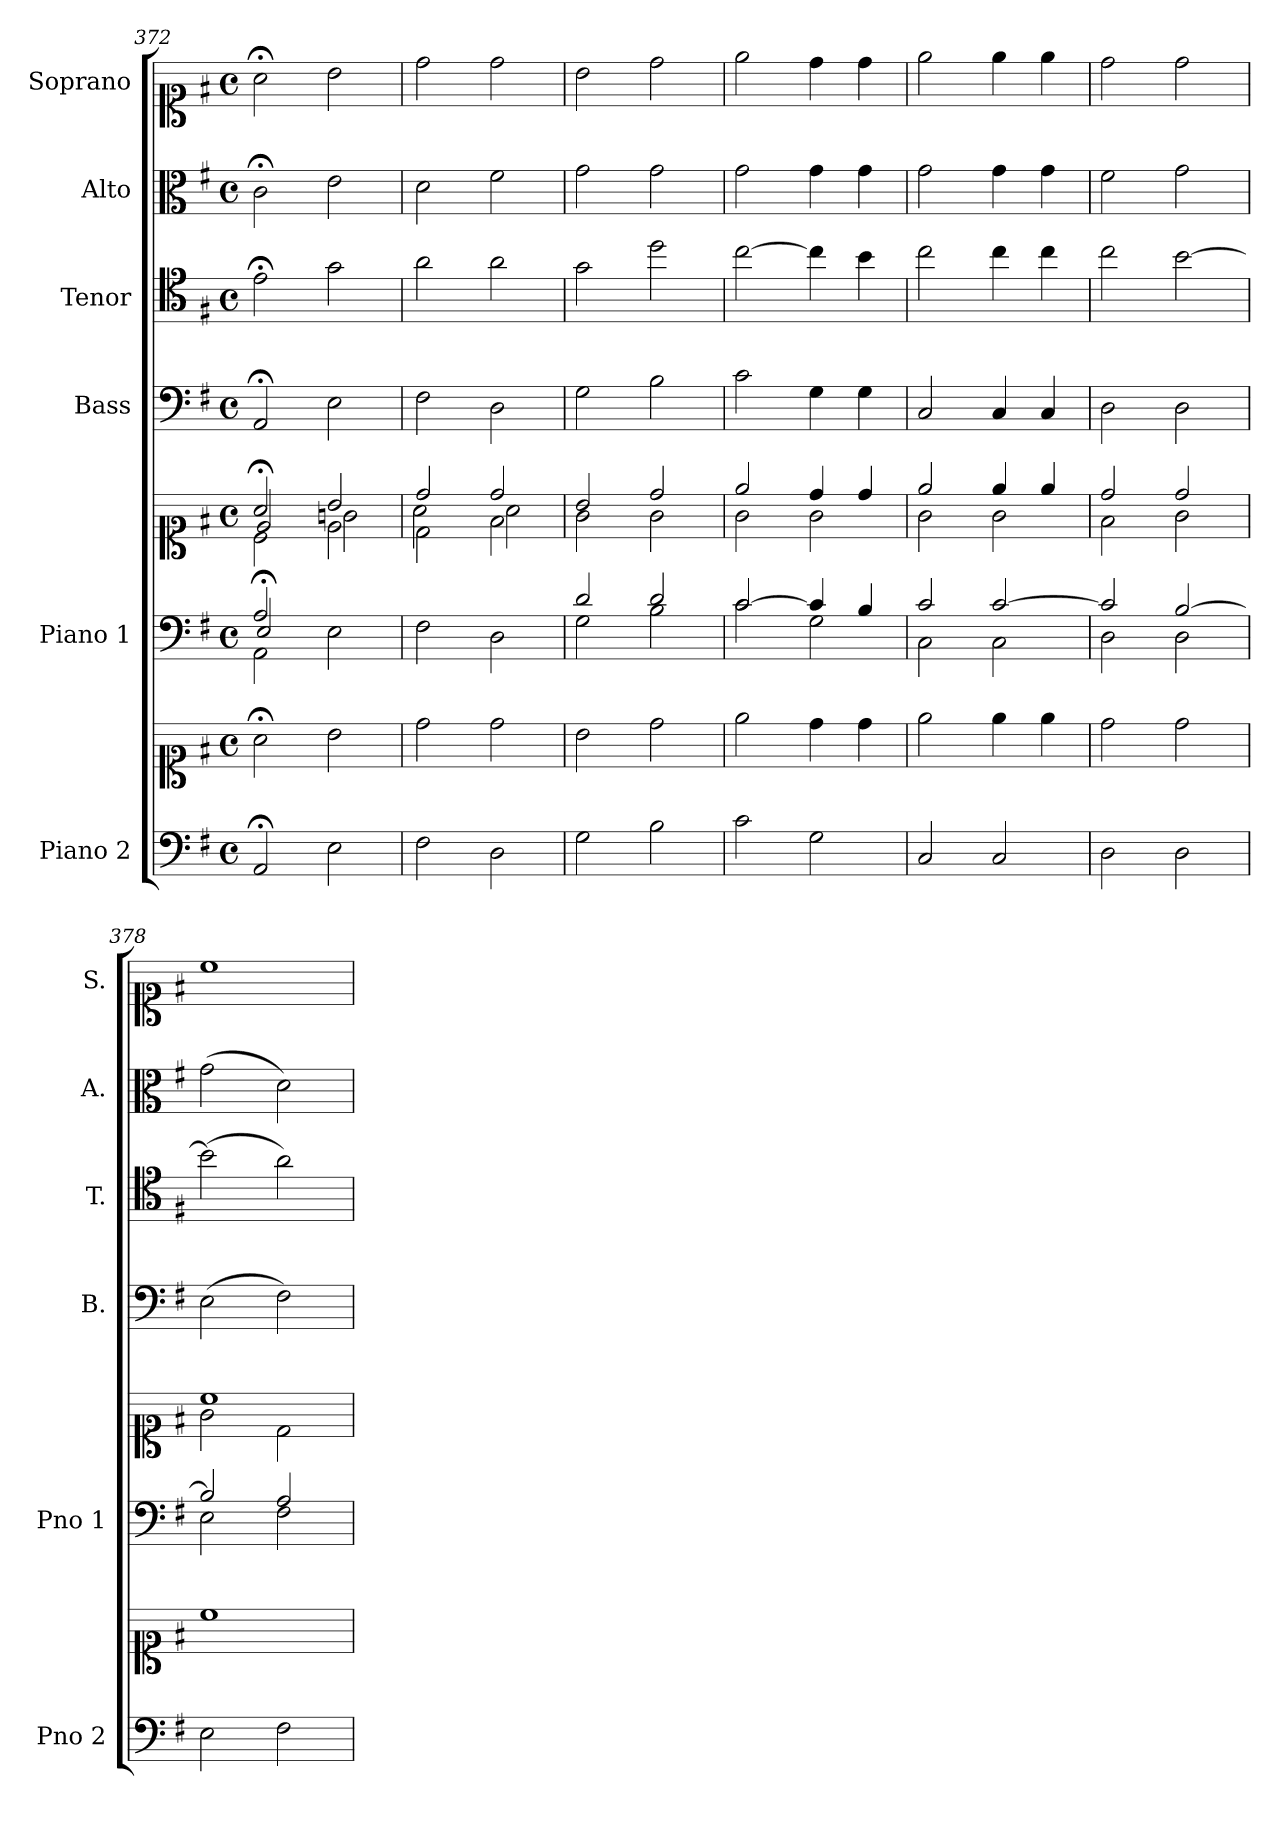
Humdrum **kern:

**kern	**kern	**kern	**kern	**kern	**kern	**kern	**kern
*part6	*part6	*part5	*part5	*part4	*part3	*part2	*part1
*staff8	*staff7	*staff6	*staff5	*staff4	*staff3	*staff2	*staff1
*I"Piano 2	*	*I"Piano 1	*	*I"Bass	*I"Tenor	*I"Alto	*I"Soprano
*I'Pno 2	*	*I'Pno 1	*	*I'B.	*I'T.	*I'A.	*I'S.
*clefF4	*clefC1	*clefF4	*clefC1	*clefF4	*clefC4	*clefC3	*clefC1
*	*	*	*	*	*ITrd7c12	*	*
*k[f#]	*k[f#]	*k[f#]	*k[f#]	*k[f#]	*k[f#]	*k[f#]	*k[f#]
*G:	*G:	*G:	*G:	*G:	*G:	*G:	*G:
*M4/4	*M4/4	*M4/4	*M4/4	*M4/4	*M4/4	*M4/4	*M4/4
*met(c)	*met(c)	*met(c)	*met(c)	*met(c)	*met(c)	*met(c)	*met(c)
=372	=372	=372	=372	=372	=372	=372	=372
*	*	*^	*^	*	*	*	*
*	*	*	*^	*	*^	*	*	*	*
2AA;/	2a;<\	2AA\	2A/	2E;/	2a;</	2c\	2e/	2AA;</	2E;<\	2c;<\	2a;<\
2E\	2b\	2E\	2ryy	2ryy	2b/	2e\	2gn\	2E\	2G\	2e\	2b\
*	*	*v	*v	*v	*	*	*	*	*	*	*
=373	=373	=373	=373	=373	=373	=373	=373	=373	=373
2F#\	2dd\	2F#\	2dd/	2d\	2a\	2F#\	2A\	2d\	2dd\
2D\	2dd\	2D\	2dd/	2f#\	2a\	2D\	2A\	2f#\	2dd\
*	*	*	*	*v	*v	*	*	*	*
=374	=374	=374	=374	=374	=374	=374	=374	=374
*	*	*^	*	*	*	*	*	*
2G\	2b\	2d/	2G\	2b/	2g\	2G\	2G\	2g\	2b\
2B\	2dd\	2d/	2B\	2dd/	2g\	2B\	2d\	2g\	2dd\
=375	=375	=375	=375	=375	=375	=375	=375	=375	=375
2c\	2ee\	[>2c/	2c\	2ee/	2g\	2c\	[>2c\	2g\	2ee\
2G\	4dd\	4c/]	2G\	4dd/	2g\	4G\	4c\]	4g\	4dd\
.	4dd\	4B/	.	4dd/	.	4G\	4B\	4g\	4dd\
=376	=376	=376	=376	=376	=376	=376	=376	=376	=376
2C/	2ee\	2c/	2C\	2ee/	2g\	2C/	2c\	2g\	2ee\
2C/	4ee\	[>2c/	2C\	4ee/	2g\	4C/	4c\	4g\	4ee\
.	4ee\	.	.	4ee/	.	4C/	4c\	4g\	4ee\
=377	=377	=377	=377	=377	=377	=377	=377	=377	=377
2D\	2dd\	2c/]	2D\	2dd/	2f#\	2D\	2c\	2f#\	2dd\
2D\	2dd\	[>2B/	2D\	2dd/	2g\	2D\	[>2B\	2g\	2dd\
=378	=378	=378	=378	=378	=378	=378	=378	=378	=378
2E\	1cc\	2B/]	2E\	1cc/	2g\	(2E\	(2B\]	(2g\	1cc\
2F#\	.	2A/	2F#\	.	2d\	2F#\)	2A\)	2d\)	.
*	*	*v	*v	*	*	*	*	*	*
*	*	*	*v	*v	*	*	*	*
=	=	=	=	=	=	=	=
*-	*-	*-	*-	*-	*-	*-	*-
